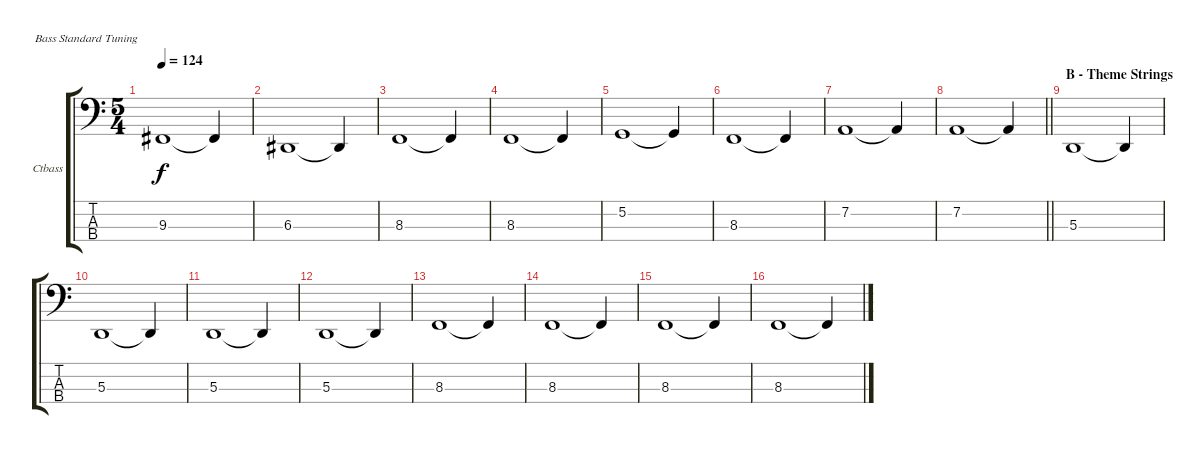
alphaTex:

\bracketExtendMode groupsimilarinstruments
\firstSystemTrackNameOrientation horizontal
\otherSystemsTrackNameOrientation horizontal
\track ("Contrabass" "Ctbass") {instrument contrabass}
\staff {score tabs}
\tuning (G2 D2 A1 E1)
\displaytranspose 0
\ts (5 4)
\tempo 124
\clef f4
\scale
0.333333
\ks aminor
9.3.1{dy f} 9.3{t}.4 |
\scale
0.333333 6.3.1 6.3{t}.4 |
\scale
0.333333 8.3.1 8.3{t}.4 |
\scale
0.333333 8.3.1 8.3{t}.4 |
\scale
0.333333 5.2.1 5.2{t}.4 |
\scale
0.333333 8.3.1 8.3{t}.4 |
\scale
0.333333 7.2.1 7.2{t}.4 |
\scale
0.333333
\barLineRight lightlight
7.2.1 7.2{t}.4 |
\section ("" "B - Theme Strings")
\scale
0.333333 5.3.1 5.3{t}.4 |
\scale
0.333333 5.3.1 5.3{t}.4 |
\scale
0.333333 5.3.1 5.3{t}.4 |
\scale
0.333333 5.3.1 5.3{t}.4 |
\scale
0.333333 8.3.1 8.3{t}.4 |
\scale
0.333333 8.3.1 8.3{t}.4 |
\scale
0.333333 8.3.1 8.3{t}.4 |
\scale
0.333333 8.3.1 8.3{t}.4
